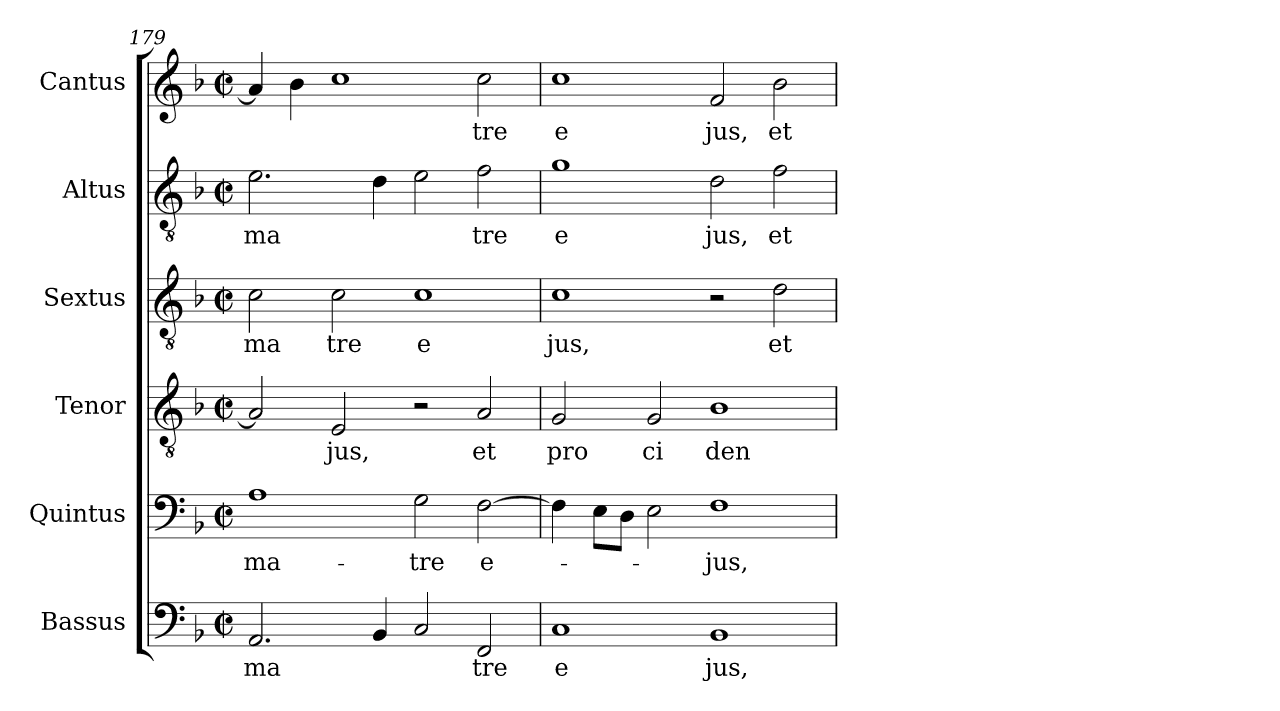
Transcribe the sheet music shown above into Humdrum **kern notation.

**kern	**text	**kern	**text	**kern	**text	**kern	**text	**kern	**text	**kern	**text
*part6	*part6	*part5	*part5	*part4	*part4	*part3	*part3	*part2	*part2	*part1	*part1
*staff6	*staff6	*staff5	*staff5	*staff4	*staff4	*staff3	*staff3	*staff2	*staff2	*staff1	*staff1
*I"Bassus	*	*I"Quintus	*	*I"Tenor	*	*I"Sextus	*	*I"Altus	*	*I"Cantus	*
*I'Bassus	*	*I'Quintus	*	*I'Tenor	*	*I'Sextus	*	*I'Altus	*	*I'Cantus	*
*clefF4	*	*clefF4	*	*clefGv2	*	*clefGv2	*	*clefGv2	*	*clefG2	*
*k[b-]	*	*k[b-]	*	*k[b-]	*	*k[b-]	*	*k[b-]	*	*k[b-]	*
*F:	*	*F:	*	*F:	*	*F:	*	*F:	*	*F:	*
*M2/2	*	*M2/2	*	*M2/2	*	*M2/2	*	*M2/2	*	*M2/2	*
*met(c|)	*	*met(c|)	*	*met(c|)	*	*met(c|)	*	*met(c|)	*	*met(c|)	*
=179	=179	=179	=179	=179	=179	=179	=179	=179	=179	=179	=179
!	!LO:LY:b	!	!LO:LY:b:cj	!	!	!	!LO:LY:b:cj	!	!LO:LY:b	!	!
2.AA/	ma	1A	ma-	2A/]	.	2c\	ma	2.e\	ma	4a/]	.
.	.	.	.	.	.	.	.	.	.	4b-\	.
!	!	!	!	!	!LO:LY:b:cj	!	!LO:LY:b:cj	!	!	!	!
.	.	.	.	2E/	jus,	2c\	tre	.	.	1cc	.
4BB-/	.	.	.	.	.	.	.	4d\	.	.	.
!	!	!	!LO:LY:b:cj	!	!	!	!LO:LY:b:cj	!	!	!	!
2C/	.	2G\	-tre	2r	.	1c	e	2e\	.	.	.
!	!LO:LY:b:cj	!	!LO:LY:b:cj	!	!LO:LY:b:cj	!	!	!	!LO:LY:b:cj	!	!LO:LY:b:cj
2FF/	tre	[>2F\	e-	2A/	et	.	.	2f\	tre	2cc\	tre
=180	=180	=180	=180	=180	=180	=180	=180	=180	=180	=180	=180
!	!LO:LY:b:cj	!	!	!	!LO:LY:b:cj	!	!LO:LY:b:cj	!	!LO:LY:b:cj	!	!LO:LY:b:cj
1C	e	4F\]	.	2G/	pro	1c	jus,	1g	e	1cc	e
.	.	8E\L	.	.	.	.	.	.	.	.	.
.	.	8D\J	.	.	.	.	.	.	.	.	.
!	!	!	!	!	!LO:LY:b:cj	!	!	!	!	!	!
.	.	2E\	.	2G/	ci	.	.	.	.	.	.
!	!LO:LY:b:cj	!	!LO:LY:b:cj	!	!LO:LY:b:cj	!	!	!	!LO:LY:b:cj	!	!LO:LY:b:cj
1BB-	jus,	1F	-jus,	1B-	den	2r	.	2d\	jus,	2f/	jus,
!	!	!	!	!	!	!	!LO:LY:b:cj	!	!LO:LY:b:cj	!	!LO:LY:b:cj
.	.	.	.	.	.	2d\	et	2f\	et	2b-\	et
=	=	=	=	=	=	=	=	=	=	=	=
*-	*-	*-	*-	*-	*-	*-	*-	*-	*-	*-	*-
